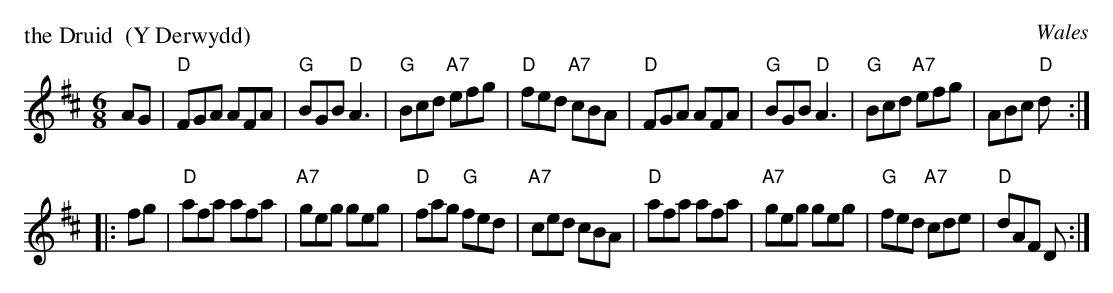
X:1
P: the Druid  (Y Derwydd)
O: Wales
M: 6/8
L: 1/8
K: D
   AG \
| "D"FGA AFA | "G"BGB "D"A3 | "G"Bcd "A7"efg | "D"fed "A7"cBA \
| "D"FGA AFA | "G"BGB "D"A3 | "G"Bcd "A7"efg | ABc "D"d :|
|: fg \
| "D"afa afa | "A7"geg geg | "D"fag "G"fed | "A7"ced cBA \
| "D"afa afa | "A7"geg geg | "G"fed "A7"cde | "D"dAF D :|
